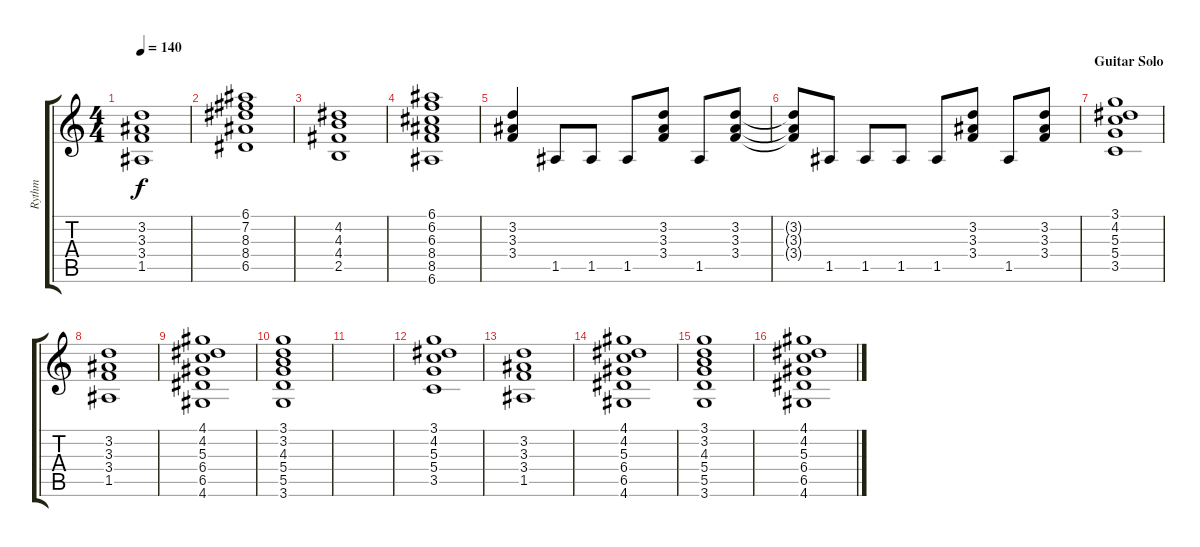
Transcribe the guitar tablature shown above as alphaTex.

\track ("Rythm" "Rythm") {instrument distortionguitar}
\staff {score tabs}
\tuning (E4 B3 G3 D3 A2 E2) {hide}
\ts (4 4)
\tempo 140
\clef g2
\ks c
(3.2 3.3 3.4 1.5).1{dy f} |
(6.1 7.2 8.3 8.4 6.5).1 |
(4.2 4.3 4.4 2.5).1 |
(6.1 6.2 6.3 8.4 8.5 6.6).1 |
(3.2 3.3 3.4).4 1.5.8 1.5.8 1.5.8 (3.2 3.3 3.4).8 1.5.8 (3.2 3.3 3.4).8 |
(3.2{t} 3.3{t} 3.4{t}).8 1.5.8 1.5.8 1.5.8 1.5.8 (3.2 3.3 3.4).8 1.5.8 (3.2 3.3 3.4).8 |
\section ("" "Guitar Solo")
(3.1 4.2 5.3 5.4 3.5).1 |
(3.2 3.3 3.4 1.5).1 |
(4.1 4.2 5.3 6.4 6.5 4.6).1 |
(3.1 3.2 4.3 5.4 5.5 3.6).1 |
|
(3.1 4.2 5.3 5.4 3.5).1 |
(3.2 3.3 3.4 1.5).1 |
(4.1 4.2 5.3 6.4 6.5 4.6).1 |
(3.1 3.2 4.3 5.4 5.5 3.6).1 |
(4.1 4.2 5.3 6.4 6.5 4.6).1
